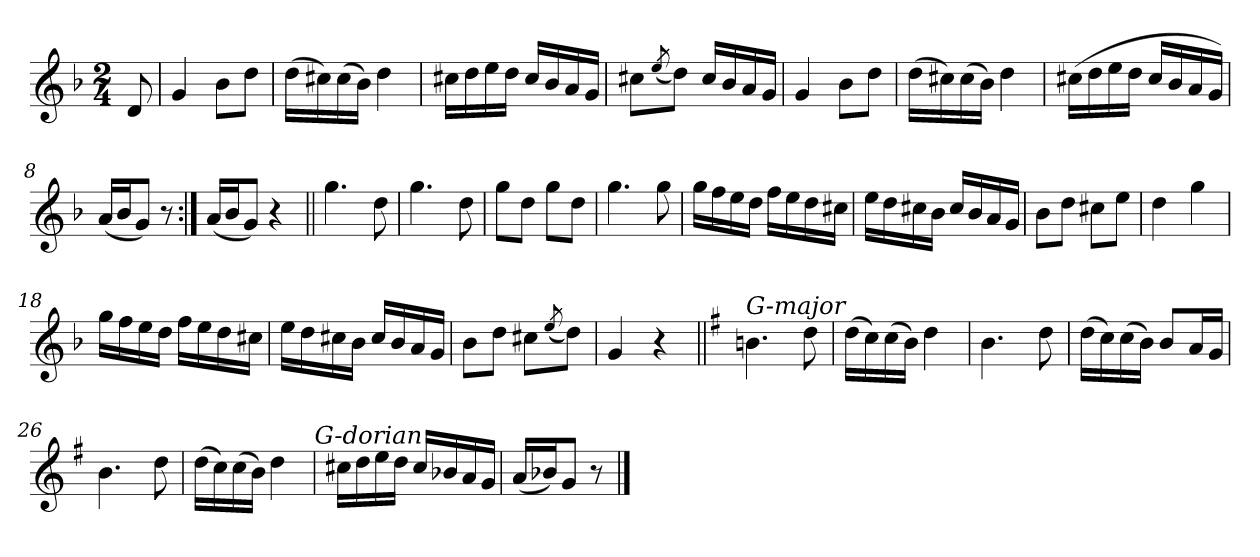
**kern
*part1
*staff1
*clefG2
*k[b-]
*G:dor
*M2/4
=
8d
=1
4g
8b-L
8ddJ
=2
(16ddLL
16cc#X)
(16cc#
16b-JJ)
4dd
=3
16cc#XLL
16dd
16ee
16ddJJ
16cc#LL
16b-
16a
16gJJ
=4
8cc#XL
(8qee/
8ddJ)
16cc#LL
16b-
16a
16gJJ
=5
4g
8b-L
8ddJ
=6
(16ddLL
16cc#X)
(16cc#
16b-JJ)
4dd
=7
(16cc#XLL
16dd
16ee
16ddJJ
16cc#LL
16b-
16a
16gJJ)
=8
(16aLL
16b-J
8gJ)
8r
=9:|!
(16aLL
16b-J
8gJ)
4r
=10||
4.gg
8dd
=11
4.gg
8dd
=12
8ggL
8ddJ
8ggL
8ddJ
=13
4.gg
8gg
=14
16ggLL
16ff
16ee
16ddJJ
16ffLL
16ee
16dd
16cc#XJJ
=15
16eeLL
16dd
16cc#X
16b-JJ
16cc#LL
16b-
16a
16gJJ
=16
8b-L
8ddJ
8cc#XL
8eeJ
=17
4dd
4gg
=18
16ggLL
16ff
16ee
16ddJJ
16ffLL
16ee
16dd
16cc#XJJ
=19
16eeLL
16dd
16cc#X
16b-JJ
16cc#LL
16b-
16a
16gJJ
=20
8b-L
8ddJ
8cc#XL
(8qee/
8ddJ)
=21
4g
4r
=22||
*k[f#]
!LO:TX:a:i:t=G-major
4.bn
8dd
=23
(16ddLL
16cc)
(16cc
16bJJ)
4dd
=24
4.b
8dd
=25
(16ddLL
16cc)
(16cc
16bJJ)
8bL
16aL
16gJJ
=26
4.b
8dd
=27
(16ddLL
16cc)
(16cc
16bJJ)
4dd
!LO:TX:a:i:t=G-dorian
=28
16cc#XLL
16dd
16ee
16ddJJ
16cc#LL
16b-X
16a
16gJJ
=29
(16aLL
16b-XJ)
8gJ
8r
==
*-
